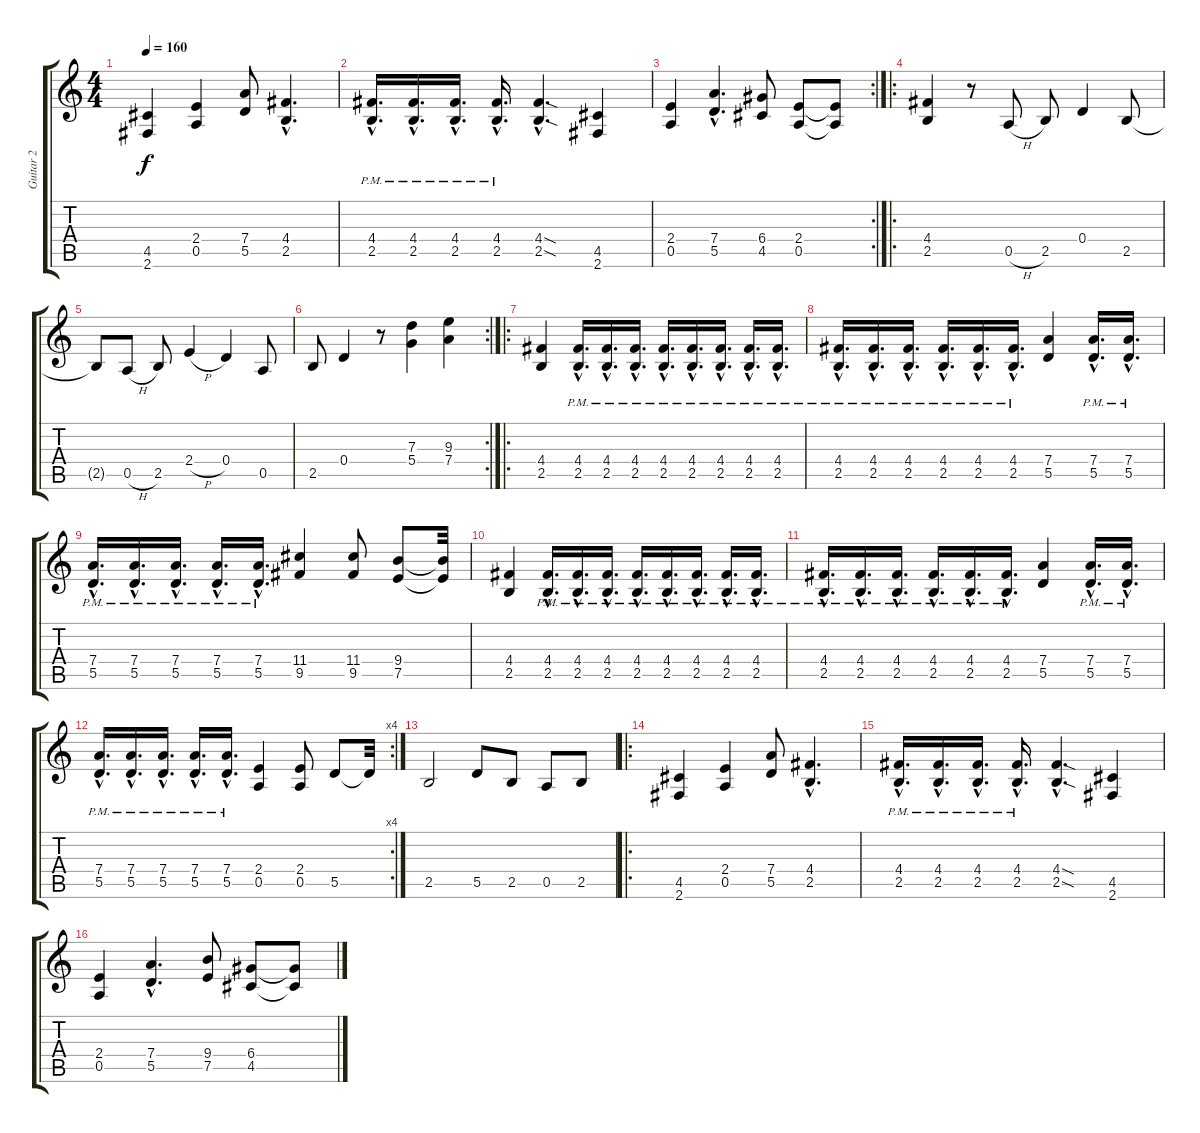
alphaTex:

\track ("Guitar 2" "Guitar 2") {instrument distortionguitar}
\staff {score tabs}
\tuning (E4 B3 G3 D3 A2 E2) {hide}
\ts (4 4)
\tempo 160
\clef g2
\ks c
(4.5 2.6).4{dy f} (2.4 0.5).4 (7.4 5.5).8 (4.4{hac} 2.5{hac}).4{d} |
(4.4{hac pm} 2.5{hac pm}).16{d} (4.4{hac pm} 2.5{hac pm}).16{d} (4.4{hac pm} 2.5{hac pm}).16{d} (4.4{hac pm} 2.5{hac pm}).16{d} (4.4{sod hac} 2.5{sod hac}).4{d} (4.5 2.6).4 |
\rc 2
(2.4 0.5).4 (7.4{hac} 5.5{hac}).4{d} (6.4 4.5).8 (2.4 0.5).8 (2.4{t} 0.5{t}).8 |
\ro
(4.4 2.5).4 r.8 0.5{h}.8 2.5.8 0.4.4 2.5.8 |
2.5{t}.8 0.5{h}.8 2.5.8 2.4{h}.4 0.4.4 0.5.8 |
\rc 2
2.5.8 0.4.4 r.8 (7.3 5.4).4 (9.3 7.4).4 |
\ro
(4.4 2.5).4 (4.4{hac pm} 2.5{hac pm}).16{d} (4.4{hac pm} 2.5{hac pm}).16{d} (4.4{hac pm} 2.5{hac pm}).16{d} (4.4{hac pm} 2.5{hac pm}).16{d} (4.4{hac pm} 2.5{hac pm}).16{d} (4.4{hac pm} 2.5{hac pm}).16{d} (4.4{hac pm} 2.5{hac pm}).16{d} (4.4{hac pm} 2.5{hac pm}).16{d} |
(4.4{hac pm} 2.5{hac pm}).16{d} (4.4{hac pm} 2.5{hac pm}).16{d} (4.4{hac pm} 2.5{hac pm}).16{d} (4.4{hac pm} 2.5{hac pm}).16{d} (4.4{hac pm} 2.5{hac pm}).16{d} (4.4{hac pm} 2.5{hac pm}).16{d} (7.4 5.5).4 (7.4{hac pm} 5.5{hac pm}).16{d} (7.4{hac pm} 5.5{hac pm}).16{d} |
(7.4{hac pm} 5.5{hac pm}).16{d} (7.4{hac pm} 5.5{hac pm}).16{d} (7.4{hac pm} 5.5{hac pm}).16{d} (7.4{hac pm} 5.5{hac pm}).16{d} (7.4{hac pm} 5.5{hac pm}).16{d} (11.4 9.5).4 (11.4 9.5).8 (9.4 7.5).8 (9.4{t} 7.5{t}).32 |
(4.4 2.5).4 (4.4{hac pm} 2.5{hac pm}).16{d} (4.4{hac pm} 2.5{hac pm}).16{d} (4.4{hac pm} 2.5{hac pm}).16{d} (4.4{hac pm} 2.5{hac pm}).16{d} (4.4{hac pm} 2.5{hac pm}).16{d} (4.4{hac pm} 2.5{hac pm}).16{d} (4.4{hac pm} 2.5{hac pm}).16{d} (4.4{hac pm} 2.5{hac pm}).16{d} |
(4.4{hac pm} 2.5{hac pm}).16{d} (4.4{hac pm} 2.5{hac pm}).16{d} (4.4{hac pm} 2.5{hac pm}).16{d} (4.4{hac pm} 2.5{hac pm}).16{d} (4.4{hac pm} 2.5{hac pm}).16{d} (4.4{hac pm} 2.5{hac pm}).16{d} (7.4 5.5).4 (7.4{hac pm} 5.5{hac pm}).16{d} (7.4{hac pm} 5.5{hac pm}).16{d} |
\rc 4
(7.4{hac pm} 5.5{hac pm}).16{d} (7.4{hac pm} 5.5{hac pm}).16{d} (7.4{hac pm} 5.5{hac pm}).16{d} (7.4{hac pm} 5.5{hac pm}).16{d} (7.4{hac pm} 5.5{hac pm}).16{d} (2.4 0.5).4 (2.4 0.5).8 5.5.8 5.5{t}.32 |
2.5.2 5.5.8 2.5.8 0.5.8 2.5.8 |
\ro
(4.5 2.6).4 (2.4 0.5).4 (7.4 5.5).8 (4.4{hac} 2.5{hac}).4{d} |
(4.4{hac pm} 2.5{hac pm}).16{d} (4.4{hac pm} 2.5{hac pm}).16{d} (4.4{hac pm} 2.5{hac pm}).16{d} (4.4{hac pm} 2.5{hac pm}).16{d} (4.4{sod hac} 2.5{sod hac}).4{d} (4.5 2.6).4 |
(2.4 0.5).4 (7.4{hac} 5.5{hac}).4{d} (9.4 7.5).8 (6.4 4.5).8 (6.4{t} 4.5{t}).8
